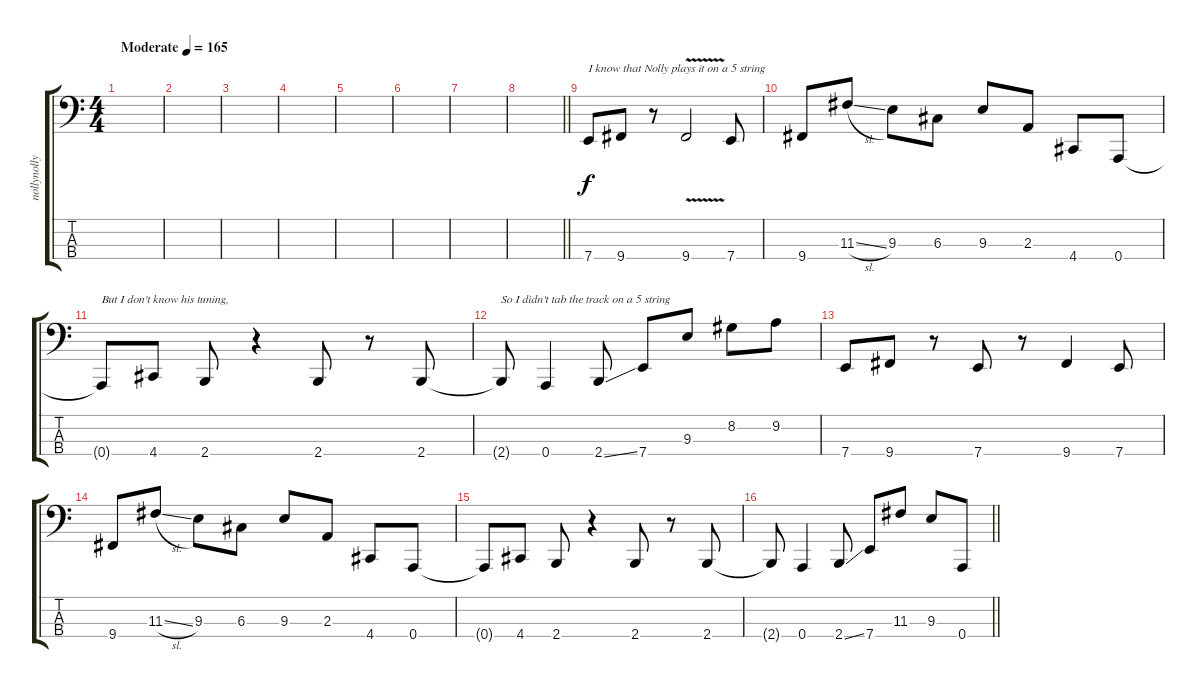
\track ("nollynollynollynollynollynolly" "nollynolly") {instrument electricbasspick}
\staff {score tabs}
\tuning (F2 C2 G1 A0) {hide}
\ts (4 4)
\section ("" "")
\tempo (165 "Moderate")
\clef f4
\ks c
|
|
|
|
|
|
|
\barLineRight lightlight
|
\section ("" "")
7.4.8{txt "I know that Nolly plays it on a 5 string"} 9.4.8 r.8 9.4{v}.2 7.4.8 |
9.4.8 11.3{sl}.8 9.3.8 6.3.8 9.3.8 2.3.8 4.4.8 0.4.8 |
0.4{t}.8{txt "But I don't know his tuning, "} 4.4.8 2.4.8 r.4 2.4.8 r.8 2.4.8 |
2.4{t}.8{txt "So I didn't tab the track on a 5 string"} 0.4.4 2.4{ss}.8 7.4.8 9.3.8 8.2.8 9.2.8 |
7.4.8 9.4.8 r.8 7.4.8 r.8 9.4.4 7.4.8 |
9.4.8 11.3{sl}.8 9.3.8 6.3.8 9.3.8 2.3.8 4.4.8 0.4.8 |
0.4{t}.8 4.4.8 2.4.8 r.4 2.4.8 r.8 2.4.8 |
\barLineRight lightlight
2.4{t}.8 0.4.4 2.4{ss}.8 7.4.8 11.3.8 9.3.8 0.4.8
